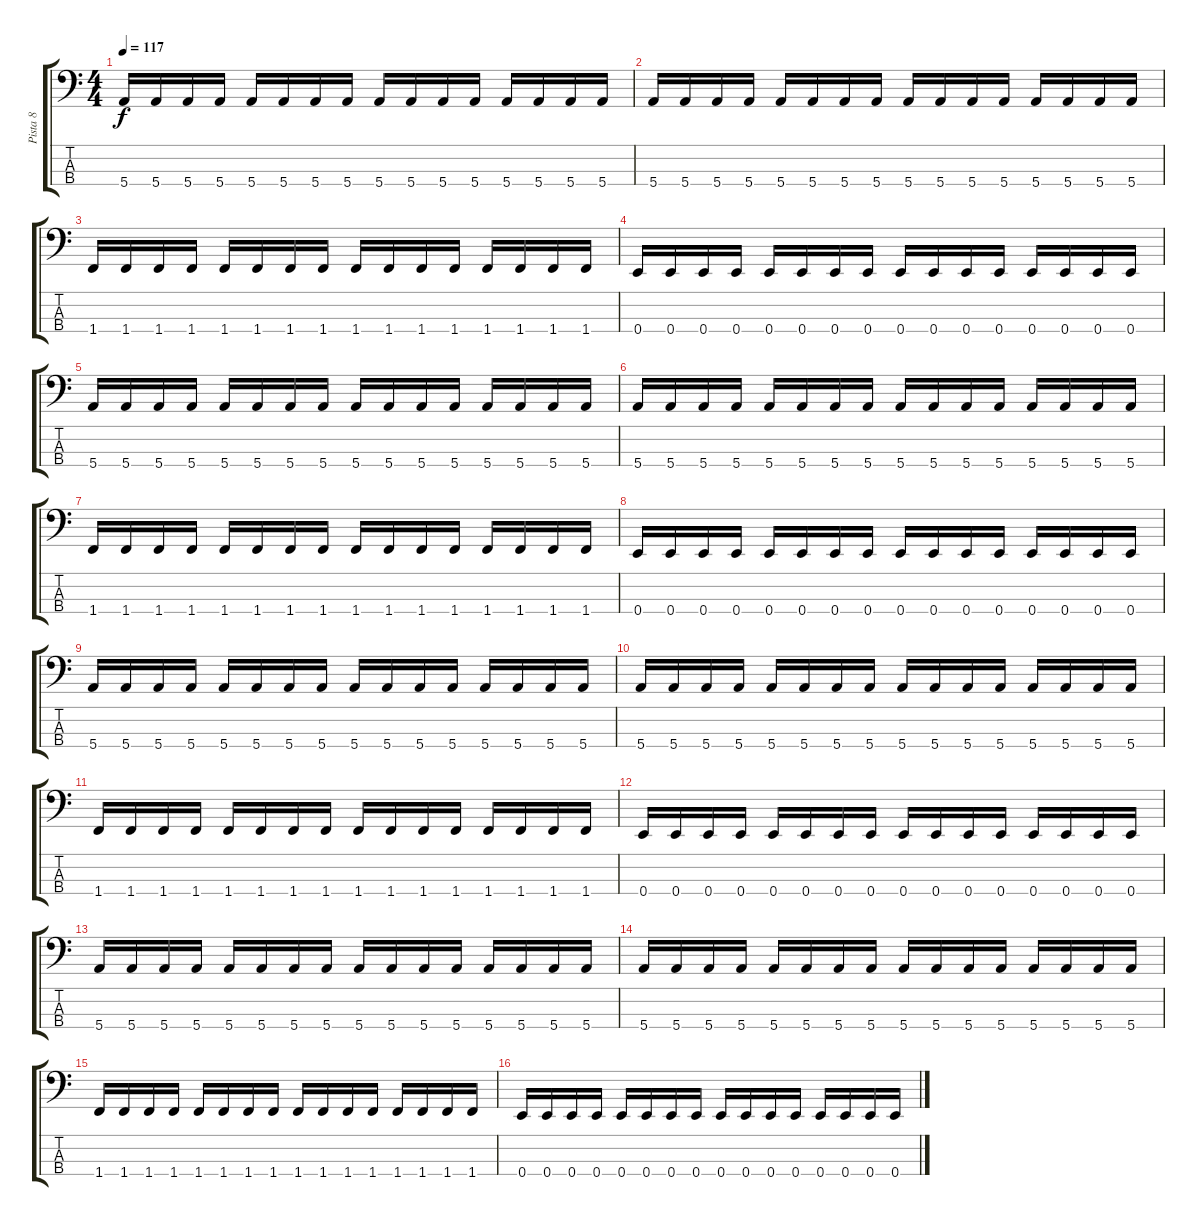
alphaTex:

\track ("Pista 8" "Pista 8") {instrument electricbasspick}
\staff {score tabs}
\tuning (G2 D2 A1 E1) {hide}
\ts (4 4)
\tempo 117
\clef f4
\ks c
5.4.16{dy f} 5.4.16 5.4.16 5.4.16 5.4.16 5.4.16 5.4.16 5.4.16 5.4.16 5.4.16 5.4.16 5.4.16 5.4.16 5.4.16 5.4.16 5.4.16 |
5.4.16 5.4.16 5.4.16 5.4.16 5.4.16 5.4.16 5.4.16 5.4.16 5.4.16 5.4.16 5.4.16 5.4.16 5.4.16 5.4.16 5.4.16 5.4.16 |
1.4.16 1.4.16 1.4.16 1.4.16 1.4.16 1.4.16 1.4.16 1.4.16 1.4.16 1.4.16 1.4.16 1.4.16 1.4.16 1.4.16 1.4.16 1.4.16 |
0.4.16 0.4.16 0.4.16 0.4.16 0.4.16 0.4.16 0.4.16 0.4.16 0.4.16 0.4.16 0.4.16 0.4.16 0.4.16 0.4.16 0.4.16 0.4.16 |
5.4.16 5.4.16 5.4.16 5.4.16 5.4.16 5.4.16 5.4.16 5.4.16 5.4.16 5.4.16 5.4.16 5.4.16 5.4.16 5.4.16 5.4.16 5.4.16 |
5.4.16 5.4.16 5.4.16 5.4.16 5.4.16 5.4.16 5.4.16 5.4.16 5.4.16 5.4.16 5.4.16 5.4.16 5.4.16 5.4.16 5.4.16 5.4.16 |
1.4.16 1.4.16 1.4.16 1.4.16 1.4.16 1.4.16 1.4.16 1.4.16 1.4.16 1.4.16 1.4.16 1.4.16 1.4.16 1.4.16 1.4.16 1.4.16 |
0.4.16 0.4.16 0.4.16 0.4.16 0.4.16 0.4.16 0.4.16 0.4.16 0.4.16 0.4.16 0.4.16 0.4.16 0.4.16 0.4.16 0.4.16 0.4.16 |
5.4.16 5.4.16 5.4.16 5.4.16 5.4.16 5.4.16 5.4.16 5.4.16 5.4.16 5.4.16 5.4.16 5.4.16 5.4.16 5.4.16 5.4.16 5.4.16 |
5.4.16 5.4.16 5.4.16 5.4.16 5.4.16 5.4.16 5.4.16 5.4.16 5.4.16 5.4.16 5.4.16 5.4.16 5.4.16 5.4.16 5.4.16 5.4.16 |
1.4.16 1.4.16 1.4.16 1.4.16 1.4.16 1.4.16 1.4.16 1.4.16 1.4.16 1.4.16 1.4.16 1.4.16 1.4.16 1.4.16 1.4.16 1.4.16 |
0.4.16 0.4.16 0.4.16 0.4.16 0.4.16 0.4.16 0.4.16 0.4.16 0.4.16 0.4.16 0.4.16 0.4.16 0.4.16 0.4.16 0.4.16 0.4.16 |
5.4.16 5.4.16 5.4.16 5.4.16 5.4.16 5.4.16 5.4.16 5.4.16 5.4.16 5.4.16 5.4.16 5.4.16 5.4.16 5.4.16 5.4.16 5.4.16 |
5.4.16 5.4.16 5.4.16 5.4.16 5.4.16 5.4.16 5.4.16 5.4.16 5.4.16 5.4.16 5.4.16 5.4.16 5.4.16 5.4.16 5.4.16 5.4.16 |
1.4.16 1.4.16 1.4.16 1.4.16 1.4.16 1.4.16 1.4.16 1.4.16 1.4.16 1.4.16 1.4.16 1.4.16 1.4.16 1.4.16 1.4.16 1.4.16 |
0.4.16 0.4.16 0.4.16 0.4.16 0.4.16 0.4.16 0.4.16 0.4.16 0.4.16 0.4.16 0.4.16 0.4.16 0.4.16 0.4.16 0.4.16 0.4.16
